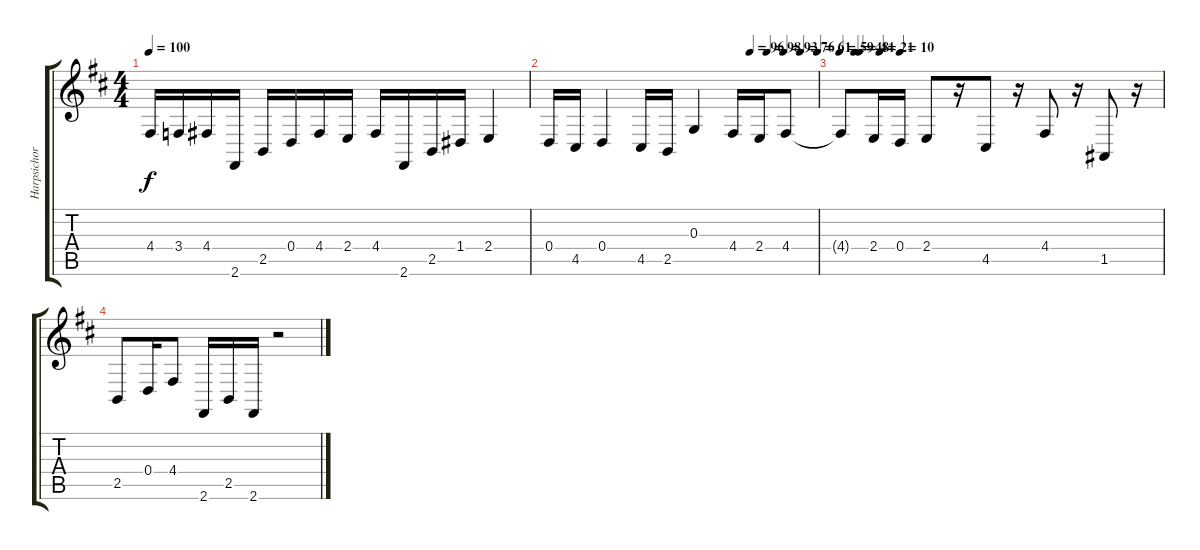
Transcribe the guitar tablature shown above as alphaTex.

\track ("Harpsichord LH" "Harpsichor") {instrument harpsichord}
\staff {score tabs}
\tuning (E4 B3 G3 D3 A2 E2) {hide}
\ts (4 4)
\tempo 100
\clef g2
\ks bminor
4.4.16{dy f} 3.4.16 4.4.16 2.6.16 2.5.16 0.4.16 4.4.16 2.4.16 4.4.16 2.6.16 2.5.16 1.4.16 2.4.4 |
\tempo (96 0.75)
\tempo (98 0.8125)
\tempo (93 0.875)
\tempo (76 0.9375)
\tempo (61 1)
0.4.16 4.5.16 0.4.4 4.5.16 2.5.16 0.3.4 4.4.16 2.4.16 4.4.8 |
\tempo 59
\tempo (48 0.046875)
\tempo (44 0.0625)
\tempo (21 0.125)
\tempo (10 0.1875)
4.4{t}.8 2.4.16 0.4.16 2.4.8 r.16 4.5.8 r.16 4.4.8 r.16 1.5.8 r.16 |
2.5.8 0.4.16 4.4.8 2.6.16 2.5.16 2.6.16 r.2
